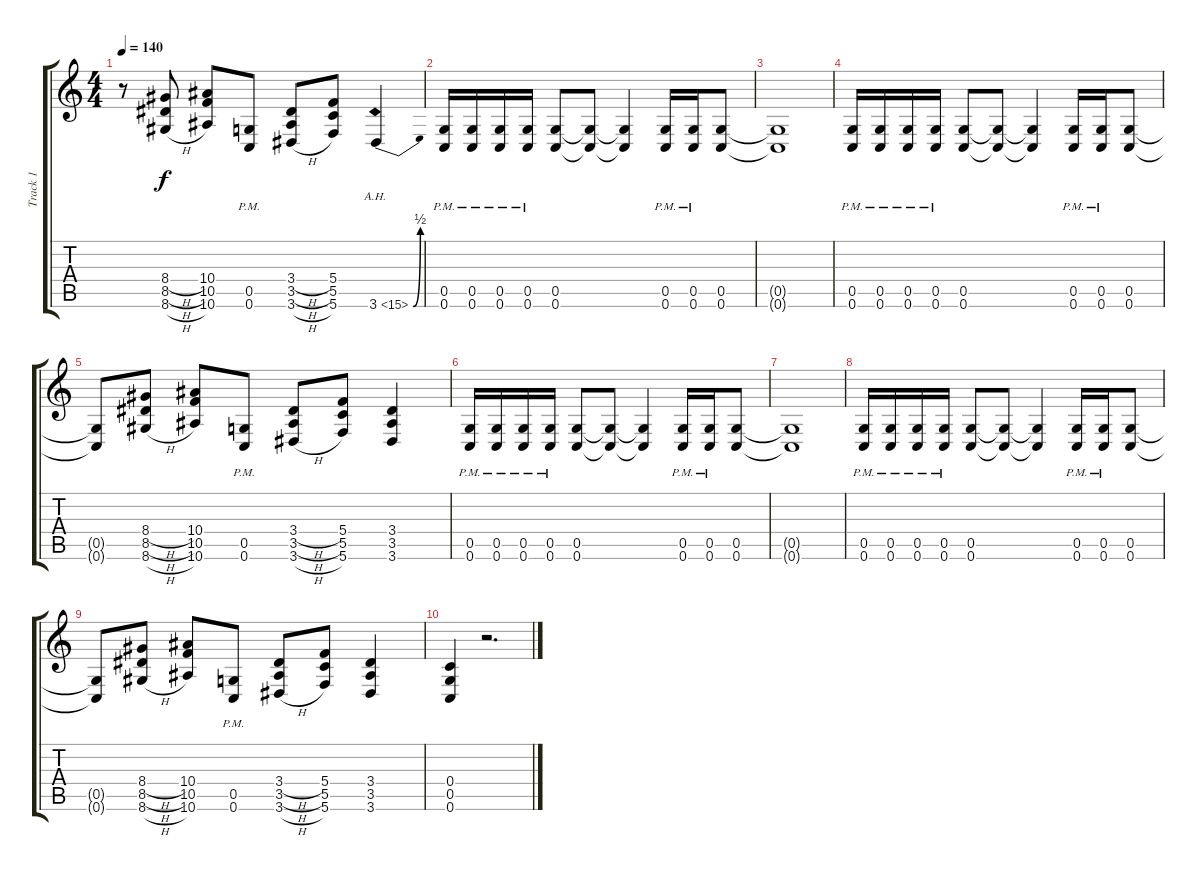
\track ("Track 1" "Track 1") {instrument overdrivenguitar}
\staff {score tabs}
\tuning (D4 A3 F3 C3 G2 C2) {hide}
\ts (4 4)
\tempo 140
\clef g2
\ks c
r.8{dy f} (8.4{h} 8.5{h} 8.6{h}).8 (10.4 10.5 10.6).8 (0.5{pm} 0.6{pm}).8 (3.4{h} 3.5{h} 3.6{h}).8 (5.4 5.5 5.6).8 3.6{be (bend 0 0 60 2) ah 12}.4 |
(0.5{pm} 0.6{pm}).16 (0.5{pm} 0.6{pm}).16 (0.5{pm} 0.6{pm}).16 (0.5{pm} 0.6{pm}).16 (0.5 0.6).8 (0.5{t} 0.6{t}).8 (0.5{t} 0.6{t}).4 (0.5{pm} 0.6{pm}).16 (0.5{pm} 0.6{pm}).16 (0.5 0.6).8 |
(0.5{t} 0.6{t}).1 |
(0.5{pm} 0.6{pm}).16 (0.5{pm} 0.6{pm}).16 (0.5{pm} 0.6{pm}).16 (0.5{pm} 0.6{pm}).16 (0.5 0.6).8 (0.5{t} 0.6{t}).8 (0.5{t} 0.6{t}).4 (0.5{pm} 0.6{pm}).16 (0.5{pm} 0.6{pm}).16 (0.5 0.6).8 |
(0.5{t} 0.6{t}).8 (8.4{h} 8.5{h} 8.6{h}).8 (10.4 10.5 10.6).8 (0.5{pm} 0.6{pm}).8 (3.4{h} 3.5{h} 3.6{h}).8 (5.4 5.5 5.6).8 (3.4 3.5 3.6).4 |
(0.5{pm} 0.6{pm}).16 (0.5{pm} 0.6{pm}).16 (0.5{pm} 0.6{pm}).16 (0.5{pm} 0.6{pm}).16 (0.5 0.6).8 (0.5{t} 0.6{t}).8 (0.5{t} 0.6{t}).4 (0.5{pm} 0.6{pm}).16 (0.5{pm} 0.6{pm}).16 (0.5 0.6).8 |
(0.5{t} 0.6{t}).1 |
(0.5{pm} 0.6{pm}).16 (0.5{pm} 0.6{pm}).16 (0.5{pm} 0.6{pm}).16 (0.5{pm} 0.6{pm}).16 (0.5 0.6).8 (0.5{t} 0.6{t}).8 (0.5{t} 0.6{t}).4 (0.5{pm} 0.6{pm}).16 (0.5{pm} 0.6{pm}).16 (0.5 0.6).8 |
(0.5{t} 0.6{t}).8 (8.4{h} 8.5{h} 8.6{h}).8 (10.4 10.5 10.6).8 (0.5{pm} 0.6{pm}).8 (3.4{h} 3.5{h} 3.6{h}).8 (5.4 5.5 5.6).8 (3.4 3.5 3.6).4 |
(0.4 0.5 0.6).4 r.2{d}
